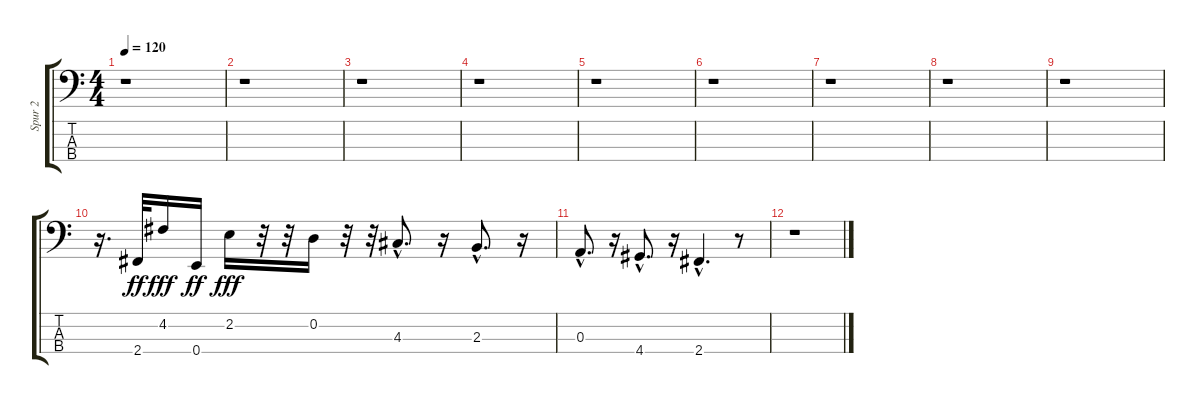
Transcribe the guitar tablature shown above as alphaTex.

\track ("Spur 2" "Spur 2") {instrument electricbassfinger}
\staff {score tabs}
\tuning (G2 D2 A1 E1) {hide}
\ts (4 4)
\tempo 120
\clef f4
\ks c
r.1{dy fff} |
r.1 |
r.1 |
r.1 |
r.1 |
r.1 |
r.1 |
r.1 |
r.1 |
r.16{d} 2.4.32{dy ff} 4.2.16{dy fff} 0.4.16{dy ff} 2.2.16{dy fff} r.32 r.32 0.2.16 r.32 r.32 4.3{hac}.8{d} r.16 2.3{hac}.8{d} r.16 |
0.3{hac}.8{d} r.16 4.4{hac}.8{d} r.16 2.4{hac}.4{d} r.8 |
r.1
